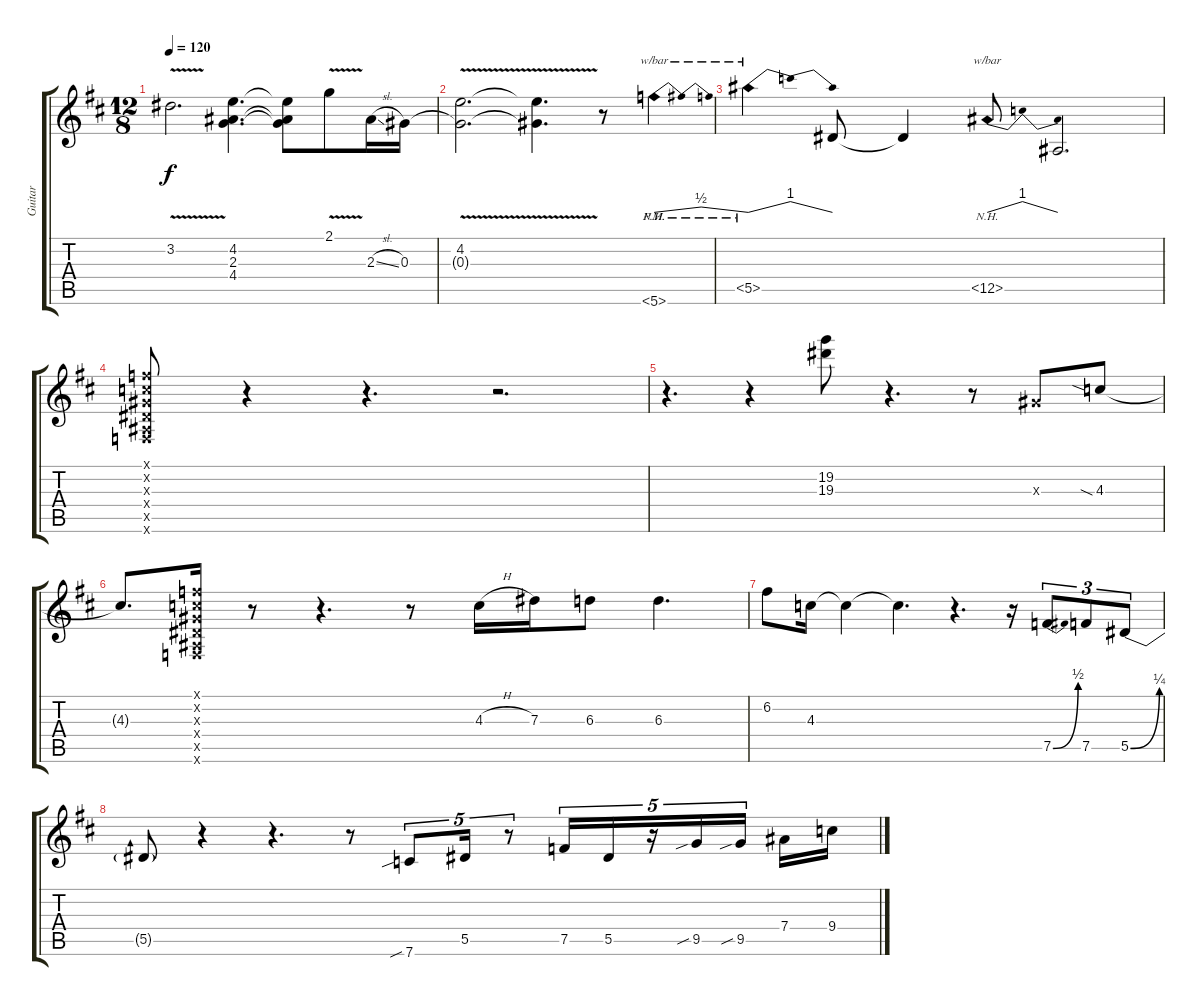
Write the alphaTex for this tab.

\track ("Guitar " "Guitar ") {instrument distortionguitar}
\staff {score tabs}
\tuning (F4 C4 Ab3 Eb3 Bb2 F2) {hide}
\ts (12 8)
\tempo 120
\clef g2
\ks d
3.2{v}.2{d dy f} (4.2 2.3 4.4).4{d} (4.2{t} 2.3{t} 4.4{t}).8 2.1{v}.8 2.3{sl}.16 0.3.16 |
(4.2{v} 0.3{t}).2{d} (4.2{t} 0.3{t}).4{d} r.8 5.6{nh pm}.4{tbe (dip default 0 0 30 2 60 0)} |
5.5{nh}.4{tbe (dip default 0 0 30 4 60 0)} 5.5{t}.8 5.5{t}.4 0.5{nh}.8{tbe (dip default 0 0 30 4 60 0)} 0.5{t}.2{d} |
(0.1{x} 0.2{x} 0.3{x} 0.4{x} 0.5{x} 0.6{x}).8 r.4 r.4{d} r.2{d} |
r.4{d} r.4 (19.2 19.3).8 r.4{d} r.8 0.3{x}.8 4.3{sia}.8 |
4.3{t}.8{d} (0.1{x} 0.2{x} 0.3{x} 0.4{x} 0.5{x} 0.6{x}).16 r.8 r.4{d} r.8 4.3{h}.16 7.3.16 6.3.8 6.3.4{d} |
6.2.8 4.3.16 4.3{t}.4 4.3{t}.4{d} r.4{d} r.16 7.5{be (bend 0 0 60 2)}.8{tu (3 2)} 7.5.8{tu (3 2)} 5.5{be (bend 0 0 60 1)}.8{tu (3 2)} |
5.5{t}.8 r.4 r.4{d} r.8 7.6{sib}.8{tu (5 4)} 5.5.16{tu (5 4)} r.8{tu (5 4)} 7.5.16{tu (5 4)} 5.5.16{tu (5 4)} r.16{tu (5 4)} 9.5{sib}.16{tu (5 4)} 9.5{sib}.16{tu (5 4) beam splitsecondary} 7.4.16 9.4.16
